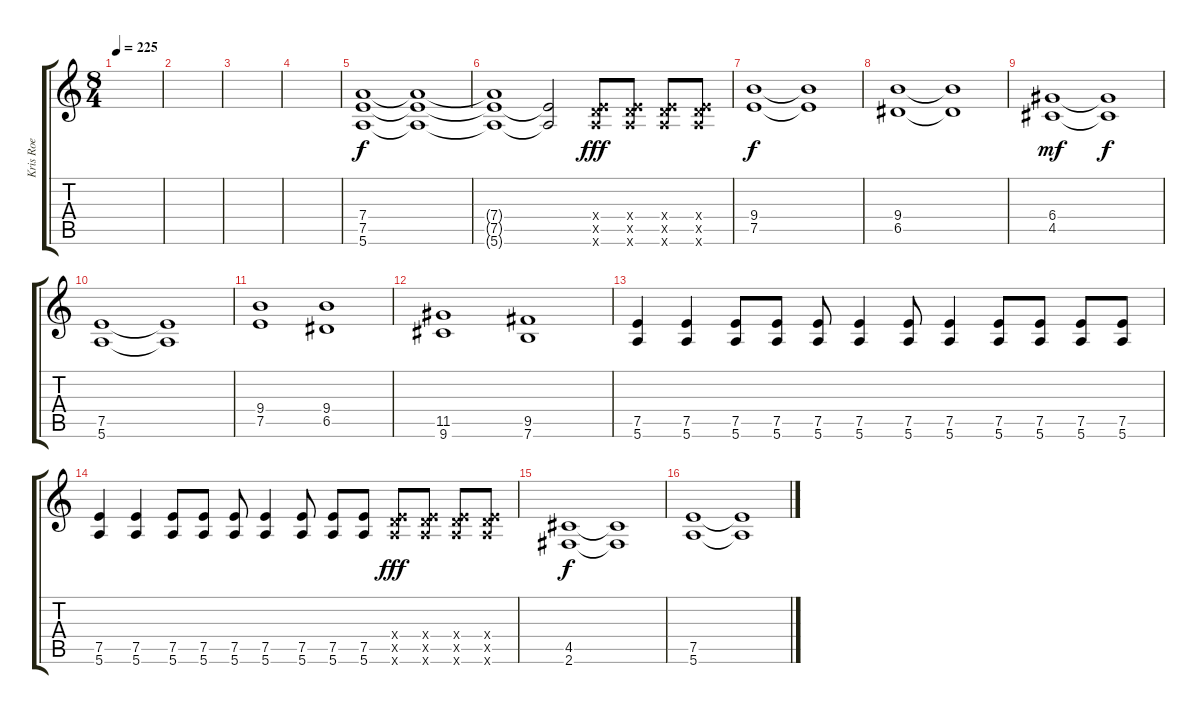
\track ("Kris Roe" "Kris Roe") {instrument distortionguitar}
\staff {score tabs}
\tuning (E4 B3 G3 D3 A2 E2) {hide}
\ts (8 4)
\tempo 225
\clef g2
\ks c
|
|
|
|
(7.4 7.5 5.6).1{volume 13 instrument distortionguitar} (7.4{t} 7.5{t} 5.6{t}).1{volume 16 instrument distortionguitar} |
(7.4{t} 7.5{t} 5.6{t}).1 (7.5{t} 5.6{t}).2 (0.4{x} 7.5{x} 5.6{x}).8{dy fff} (0.4{x} 7.5{x} 5.6{x}).8 (0.4{x} 7.5{x} 5.6{x}).8 (0.4{x} 7.5{x} 5.6{x}).8 |
(9.4 7.5).1{dy f instrument distortionguitar} (9.4{t} 7.5{t}).1 |
(9.4 6.5).1 (9.4{t} 6.5{t}).1 |
(6.4 4.5).1{dy mf} (6.4{t} 4.5{t}).1{dy f} |
(7.5 5.6).1 (7.5{t} 5.6{t}).1 |
(9.4 7.5).1 (9.4 6.5).1 |
(11.5 9.6).1 (9.5 7.6).1 |
(7.5 5.6).4 (7.5 5.6).4 (7.5 5.6).8 (7.5 5.6).8 (7.5 5.6).8 (7.5 5.6).4 (7.5 5.6).8 (7.5 5.6).4 (7.5 5.6).8 (7.5 5.6).8 (7.5 5.6).8 (7.5 5.6).8 |
(7.5 5.6).4 (7.5 5.6).4 (7.5 5.6).8 (7.5 5.6).8 (7.5 5.6).8 (7.5 5.6).4 (7.5 5.6).8 (7.5 5.6).8 (7.5 5.6).8 (0.4{x} 7.5{x} 5.6{x}).8{dy fff} (0.4{x} 7.5{x} 5.6{x}).8 (0.4{x} 7.5{x} 5.6{x}).8 (0.4{x} 7.5{x} 5.6{x}).8 |
(4.5 2.6).1{dy f} (4.5{t} 2.6{t}).1 |
(7.5 5.6).1 (7.5{t} 5.6{t}).1
